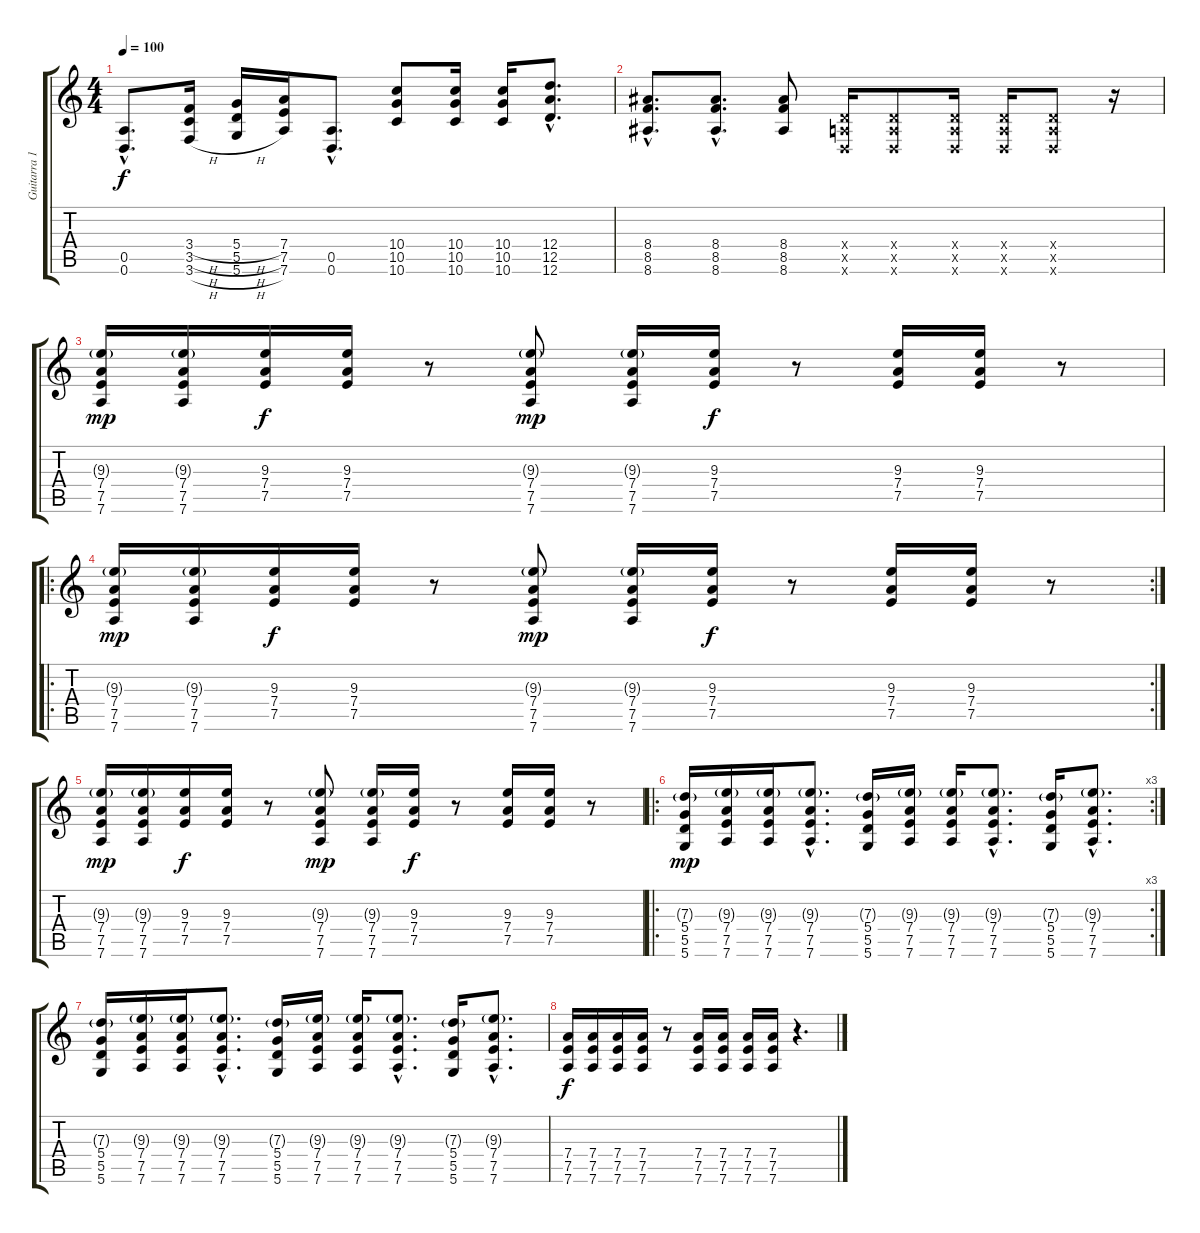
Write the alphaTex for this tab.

\track ("Guitarra 1" "Guitarra 1") {instrument overdrivenguitar}
\staff {score tabs}
\tuning (E4 B3 G3 D3 A2 D2) {hide}
\ts (4 4)
\tempo 100
\clef g2
\ks c
(0.5{hac} 0.6{hac}).8{d dy f} (3.4{h} 3.5{h} 3.6{h}).16 (5.4{h} 5.5{h} 5.6{h}).16 (7.4 7.5 7.6).16 (0.5{hac} 0.6{hac}).8{d} (10.4 10.5 10.6).8 (10.4 10.5 10.6).16 (10.4 10.5 10.6).16 (12.4{hac} 12.5{hac} 12.6{hac}).8{d} |
(8.4{hac} 8.5{hac} 8.6{hac}).8{d} (8.4{hac} 8.5{hac} 8.6{hac}).8{d} (8.4 8.5 8.6).8 (0.4{x} 0.5{x} 0.6{x}).16 (0.4{x} 0.5{x} 0.6{x}).8 (0.4{x} 0.5{x} 0.6{x}).16 (0.4{x} 0.5{x} 0.6{x}).16 (0.4{x} 0.5{x} 0.6{x}).8 r.16 |
(9.3{g} 7.4 7.5 7.6).16{dy mp} (9.3{g} 7.4 7.5 7.6).16 (9.3 7.4 7.5).16{dy f} (9.3 7.4 7.5).16 r.8 (9.3{g} 7.4 7.5 7.6).8{dy mp} (9.3{g} 7.4 7.5 7.6).16 (9.3 7.4 7.5).16{dy f} r.8 (9.3 7.4 7.5).16 (9.3 7.4 7.5).16 r.8 |
\ro
\rc 2
(9.3{g} 7.4 7.5 7.6).16{dy mp} (9.3{g} 7.4 7.5 7.6).16 (9.3 7.4 7.5).16{dy f} (9.3 7.4 7.5).16 r.8 (9.3{g} 7.4 7.5 7.6).8{dy mp} (9.3{g} 7.4 7.5 7.6).16 (9.3 7.4 7.5).16{dy f} r.8 (9.3 7.4 7.5).16 (9.3 7.4 7.5).16 r.8 |
(9.3{g} 7.4 7.5 7.6).16{dy mp} (9.3{g} 7.4 7.5 7.6).16 (9.3 7.4 7.5).16{dy f} (9.3 7.4 7.5).16 r.8 (9.3{g} 7.4 7.5 7.6).8{dy mp} (9.3{g} 7.4 7.5 7.6).16 (9.3 7.4 7.5).16{dy f} r.8 (9.3 7.4 7.5).16 (9.3 7.4 7.5).16 r.8 |
\ro
\rc 3
(7.3{g} 5.4 5.5 5.6).16{dy mp} (9.3{g} 7.4 7.5 7.6).16 (9.3{g} 7.4 7.5 7.6).16 (9.3{g hac} 7.4{hac} 7.5{hac} 7.6{hac}).8{d} (7.3{g} 5.4 5.5 5.6).16 (9.3{g} 7.4 7.5 7.6).16 (9.3{g} 7.4 7.5 7.6).16 (9.3{g hac} 7.4{hac} 7.5{hac} 7.6{hac}).8{d} (7.3{g} 5.4 5.5 5.6).16 (9.3{g hac} 7.4{hac} 7.5{hac} 7.6{hac}).8{d} |
(7.3{g} 5.4 5.5 5.6).16 (9.3{g} 7.4 7.5 7.6).16 (9.3{g} 7.4 7.5 7.6).16 (9.3{g hac} 7.4{hac} 7.5{hac} 7.6{hac}).8{d} (7.3{g} 5.4 5.5 5.6).16 (9.3{g} 7.4 7.5 7.6).16 (9.3{g} 7.4 7.5 7.6).16 (9.3{g hac} 7.4{hac} 7.5{hac} 7.6{hac}).8{d} (7.3{g} 5.4 5.5 5.6).16 (9.3{g hac} 7.4{hac} 7.5{hac} 7.6{hac}).8{d} |
(7.4 7.5 7.6).16{dy f} (7.4 7.5 7.6).16 (7.4 7.5 7.6).16 (7.4 7.5 7.6).16 r.8 (7.4 7.5 7.6).16 (7.4 7.5 7.6).16 (7.4 7.5 7.6).16 (7.4 7.5 7.6).16 r.4{d}
